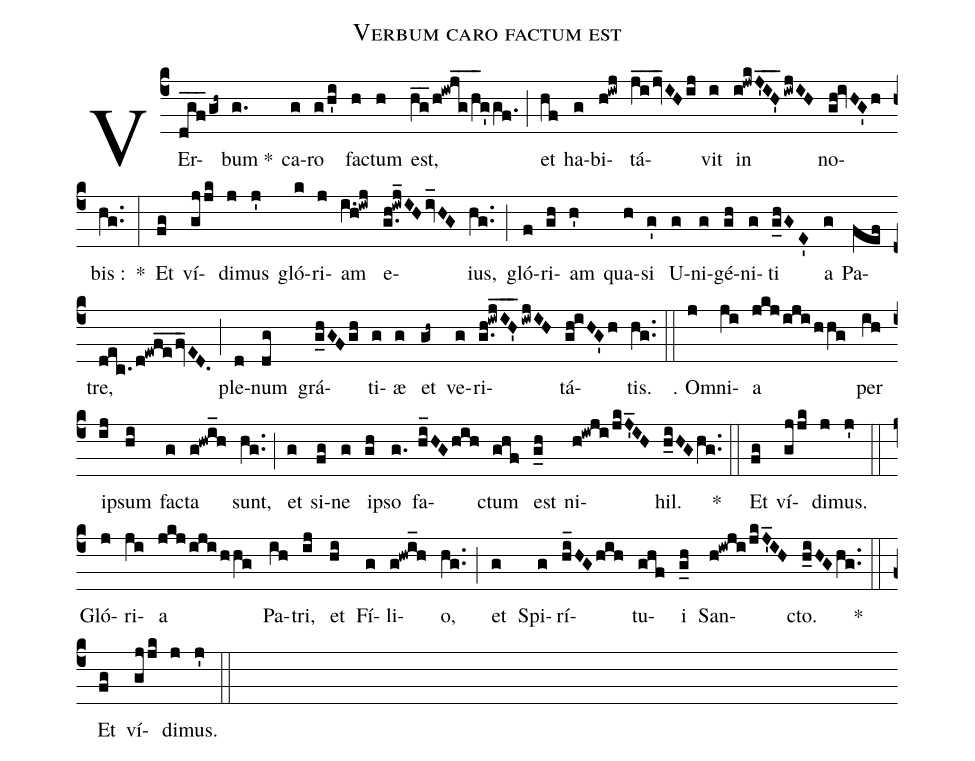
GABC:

name:Verbum caro factum est;
%%
(c4) VEr(dgf___/gh~)bum *(g.) ca(g)ro(g/h'i) fa(h)ctum(h) est,(hg__/h!iwj_g_/h_g'gf.) (;)
et(hf) ha(g)bi(h!iwj)tá(ji__jv_IHij)vit(i) in(i!jwkJ'_I_H'_iwjIH) no(gh!ivHG'h)bis :(hg..) *(:)
Et(fg) ví-(gjjk)di(j)mus(j') gló(k)ri(j)am(i.h!iwj) e(g.h!iwj_IHiv_HG)ius,(hg..) (;)
gló(f)ri(gh)am(h') qua(h)si(g') U(g)ni(g)gé(gh)ni(g)ti(g_hGE') a(g) Pa(fef)tre,(dec./d!ewf_e_fv_ED.) (;)
ple(d)num(dg) grá(g_hGFgh)ti(g)æ(g) et(gh~) ve(g)ri(g.h!iwjIH'___iwjIH)tá(gh!iHG'h)tis.(hg..) (::)

℣. O(j)mni(ji)a(jkj/iji/hhg) per(ih) i(ij)psum(hi) fa(g)cta(g!hwi_h) sunt,(hg..) (;)
et(g) si(fg)ne(g) i(gh)pso(g.) fa(hi_HGhih)ctum(ghf) est(g_h) ni(h!iwji/jkJ'_IH)hil.(h_iHGhg..) *(::)
Et(fg) ví-(gjjk)di(j)mus.(j') (::)

Gló(j)ri(ji)a(jkj/iji/hhg) Pa(ih)tri,(ij) et(hi) Fí(g)li(g!hwi_h)o,(hg..) (;)
et(g) Spi(g)rí(hi_HGhih)tu(ghf)i(g_h) San(h!iwji/jkJ'_IH)cto.(h_iHGhg..) *(::)
Et(fg) ví-(gjjk)di(j)mus.(j') (::)
